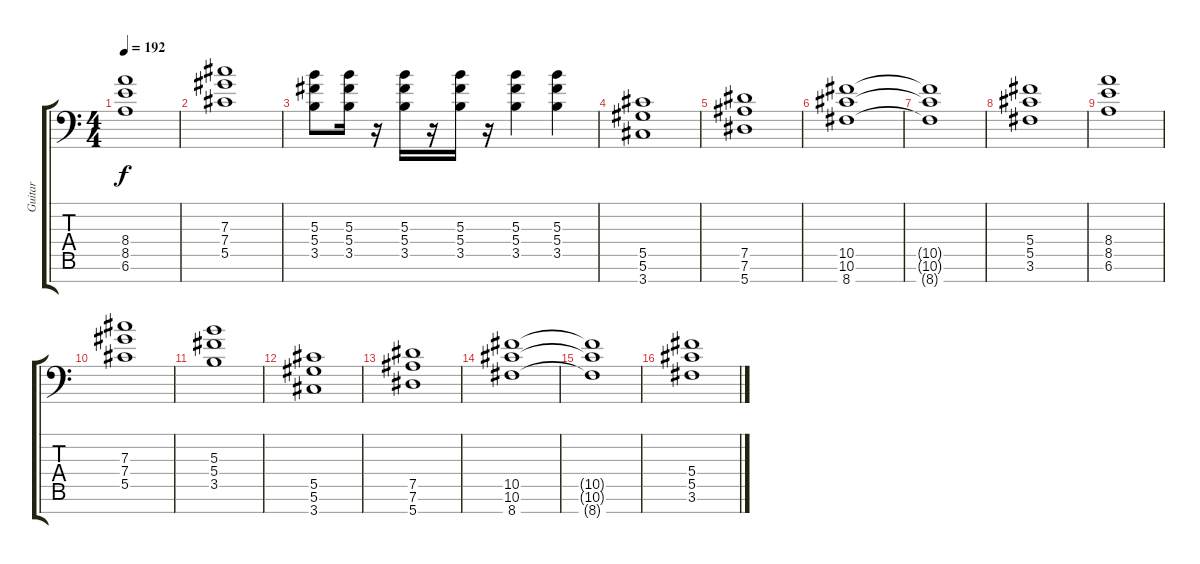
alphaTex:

\track ("Guitar" "Guitar") {instrument distortionguitar}
\staff {score tabs}
\tuning (Eb4 Bb3 Gb3 Db3 Ab2 Eb2 Bb1) {hide}
\ts (4 4)
\tempo 192
\clef f4
\ks c
(8.4 8.5 6.6).1{dy f} |
(7.3 7.4 5.5).1 |
(5.3 5.4 3.5).8 (5.3 5.4 3.5).16 r.16 (5.3 5.4 3.5).16 r.16 (5.3 5.4 3.5).16 r.16 (5.3 5.4 3.5).4 (5.3 5.4 3.5).4 |
(5.5 5.6 3.7).1 |
(7.5 7.6 5.7).1 |
(10.5 10.6 8.7).1 |
(10.5{t} 10.6{t} 8.7{t}).1 |
(5.4 5.5 3.6).1 |
(8.4 8.5 6.6).1 |
(7.3 7.4 5.5).1 |
(5.3 5.4 3.5).1 |
(5.5 5.6 3.7).1 |
(7.5 7.6 5.7).1 |
(10.5 10.6 8.7).1 |
(10.5{t} 10.6{t} 8.7{t}).1 |
(5.4 5.5 3.6).1
